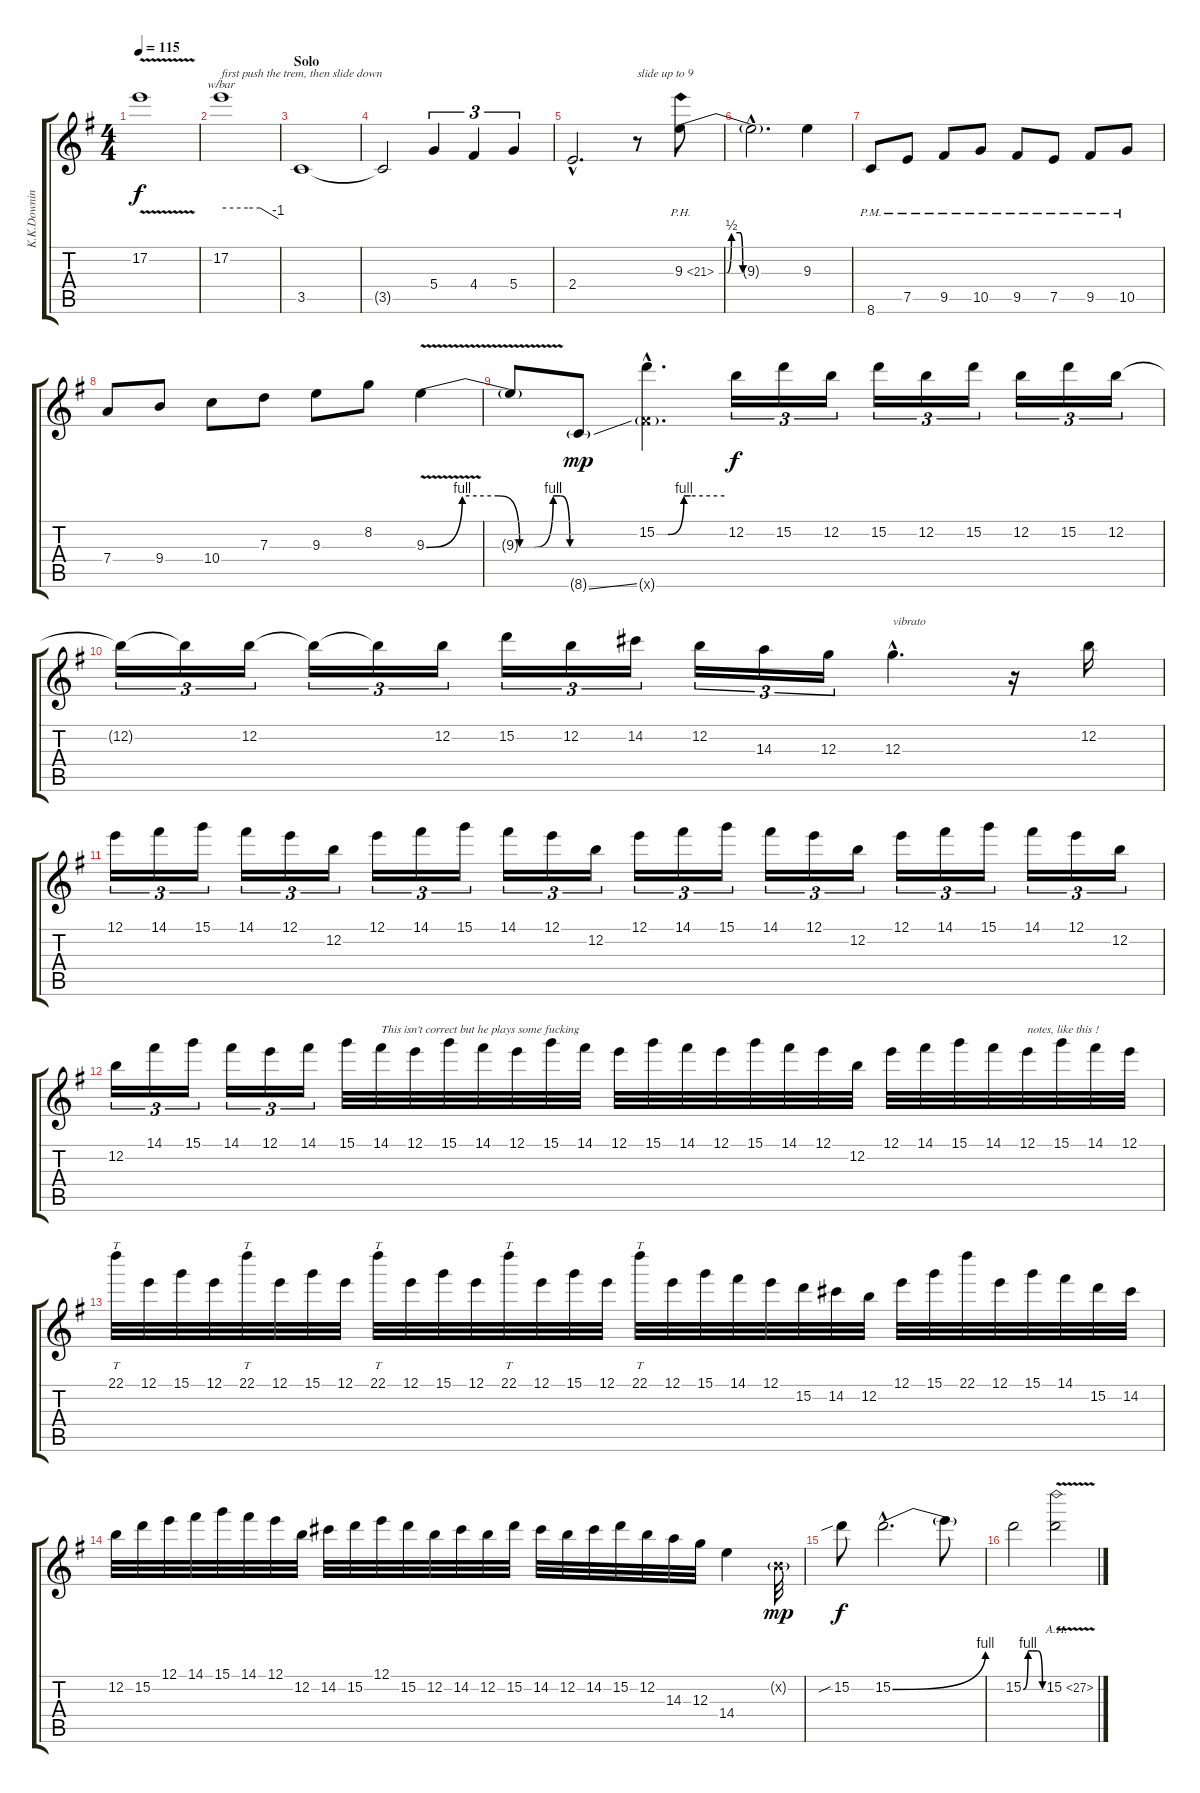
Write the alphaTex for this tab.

\track ("K.K.Downing ?" "K.K.Downin") {instrument electricguitarclean}
\staff {score tabs}
\tuning (E4 B3 G3 D3 A2 E2) {hide}
\ts (4 4)
\tempo 115
\clef g2
\ks eminor
17.2{v}.1{dy f} |
17.2.1{tbe (custom default 0 0 28 0 41 0 60 -4) txt "first push the trem, then slide down"} |
\section ("" "Solo")
3.5.1 |
3.5{t}.2 5.4.4{tu (3 2)} 4.4.4{tu (3 2)} 5.4.4{tu (3 2)} |
2.4{hac}.2{d} r.8{txt "slide up to 9"} 9.3{be (custom 0 0 5 0 9 2 15 2 17 0 60 0) ph 12}.8 |
9.3{hac t}.2{d} 9.3.4 |
8.6{pm}.8 7.5{pm}.8 9.5{pm}.8 10.5{pm}.8 9.5{pm}.8 7.5{pm}.8 9.5{pm}.8 10.5{pm}.8 |
7.4.8 9.4.8 10.4.8 7.3.8 9.3.8 8.2.8 9.3{be (custom 0 0 15 4 30 4 39 0 45 0 53 4 56 4 60 0) v}.4 |
9.3{t}.8 8.6{ss g}.8{dy mp} (15.2{be (custom 0 0 10 0 24 4 30 4 60 4) hac} 14.6{g hac x}).4{d} 12.2.16{tu (3 2) dy f} 15.2.16{tu (3 2)} 12.2.16{tu (3 2)} 15.2.16{tu (3 2)} 12.2.16{tu (3 2)} 15.2.16{tu (3 2)} 12.2.16{tu (3 2)} 15.2.16{tu (3 2)} 12.2.16{tu (3 2)} |
12.2{t}.16{tu (3 2)} 12.2{t}.16{tu (3 2)} 12.2.16{tu (3 2)} 12.2{t}.16{tu (3 2)} 12.2{t}.16{tu (3 2)} 12.2.16{tu (3 2)} 15.2.16{tu (3 2)} 12.2.16{tu (3 2)} 14.2.16{tu (3 2)} 12.2.16{tu (3 2)} 14.3.16{tu (3 2)} 12.3.16{tu (3 2)} 12.3{hac}.4{d txt "vibrato"} r.16 12.2.16 |
12.1.16{tu (3 2)} 14.1.16{tu (3 2)} 15.1.16{tu (3 2)} 14.1.16{tu (3 2)} 12.1.16{tu (3 2)} 12.2.16{tu (3 2)} 12.1.16{tu (3 2)} 14.1.16{tu (3 2)} 15.1.16{tu (3 2)} 14.1.16{tu (3 2)} 12.1.16{tu (3 2)} 12.2.16{tu (3 2)} 12.1.16{tu (3 2)} 14.1.16{tu (3 2)} 15.1.16{tu (3 2)} 14.1.16{tu (3 2)} 12.1.16{tu (3 2)} 12.2.16{tu (3 2)} 12.1.16{tu (3 2)} 14.1.16{tu (3 2)} 15.1.16{tu (3 2)} 14.1.16{tu (3 2)} 12.1.16{tu (3 2)} 12.2.16{tu (3 2)} |
12.2.16{tu (3 2)} 14.1.16{tu (3 2)} 15.1.16{tu (3 2)} 14.1.16{tu (3 2)} 12.1.16{tu (3 2)} 14.1.16{tu (3 2)} 15.1.32 14.1.32{txt "This isn't correct but he plays some fucking"} 12.1.32 15.1.32 14.1.32 12.1.32 15.1.32 14.1.32 12.1.32 15.1.32 14.1.32 12.1.32 15.1.32 14.1.32 12.1.32 12.2.32 12.1.32 14.1.32 15.1.32 14.1.32 12.1.32{txt "notes, like this !"} 15.1.32 14.1.32 12.1.32 |
22.1.32{tt} 12.1.32 15.1.32 12.1.32 22.1.32{tt} 12.1.32 15.1.32 12.1.32 22.1.32{tt} 12.1.32 15.1.32 12.1.32 22.1.32{tt} 12.1.32 15.1.32 12.1.32 22.1.32{tt} 12.1.32 15.1.32 14.1.32 12.1.32 15.2.32 14.2.32 12.2.32 12.1.32 15.1.32 22.1.32 12.1.32 15.1.32 14.1.32 15.2.32 14.2.32 |
12.2.32 15.2.32 12.1.32 14.1.32 15.1.32 14.1.32 12.1.32 12.2.32 14.2.32 15.2.32 12.1.32 15.2.32 12.2.32 14.2.32 12.2.32 15.2.32 14.2.32 12.2.32 14.2.32 15.2.32 12.2.32 14.3.32 12.3.32 14.4.4 0.2{g x}.32{dy mp} |
15.2{sib}.8{dy f} 15.2{be (bend 0 0 60 4) hac}.2{d} 15.2{t}.8 |
15.2{be (custom 0 0 15 4 30 4 45 4 60 0)}.2 15.2{ah 12 v}.2
